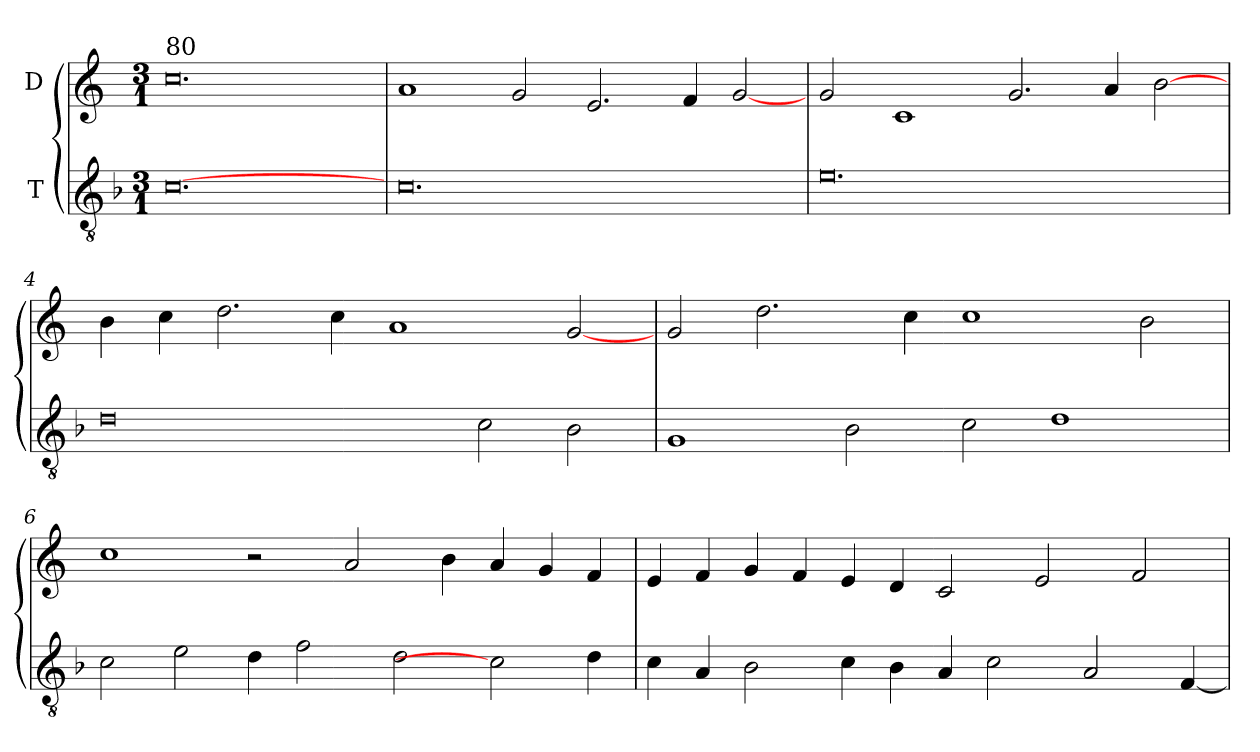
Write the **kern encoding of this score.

**kern	**kern
*part2	*part1
*staff2	*staff1
*I"T	*I"D
!!LO:PB:g=z
*clefGv2	*clefG2
*ITrd7c12	*
*k[b-]	*k[]
*F:	*C:
*M3/1	*M3/1
=1	=1
!	!LO:TX:a:t=80
[0.Ci\	0.cci\
=2	=2
0.Ci\	1ai/
.	2gi/
.	2.ei/
.	4fi/
.	[2gi/
=3	=3
0.Ei\	2gi/
.	1ci/
.	2.gi/
.	4ai/
.	[2bi\
=4	=4
0Di\	4bi\
.	4cci\
.	2.ddi\
.	4cci\
.	1ai/
2Ci\	.
2BB-i\	[2gi/
!!LO:LB:g=z
=5	=5
1GGi/	2gi/
.	2.ddi\
2BB-i\	.
.	4cci\
2Ci\	1cci\
1Di\	.
.	2bi\
=6	=6
2Ci\	1cci\
2Ei\	.
4Di\	2r
2Fi\	.
.	2ai/
2Di\	.
.	4bi\
2Ci\]	4ai/
.	4gi/
4Di\	4fi/
=7	=7
4Ci\	4ei/
4AAi/	4fi/
2BB-i\	4gi/
.	4fi/
4Ci\	4ei/
4BB-i\	4di/
4AAi/	2ci/
2Ci\	.
.	2ei/
2AAi/	.
.	2fi/
[4FFi/	.
=	=
*-	*-
